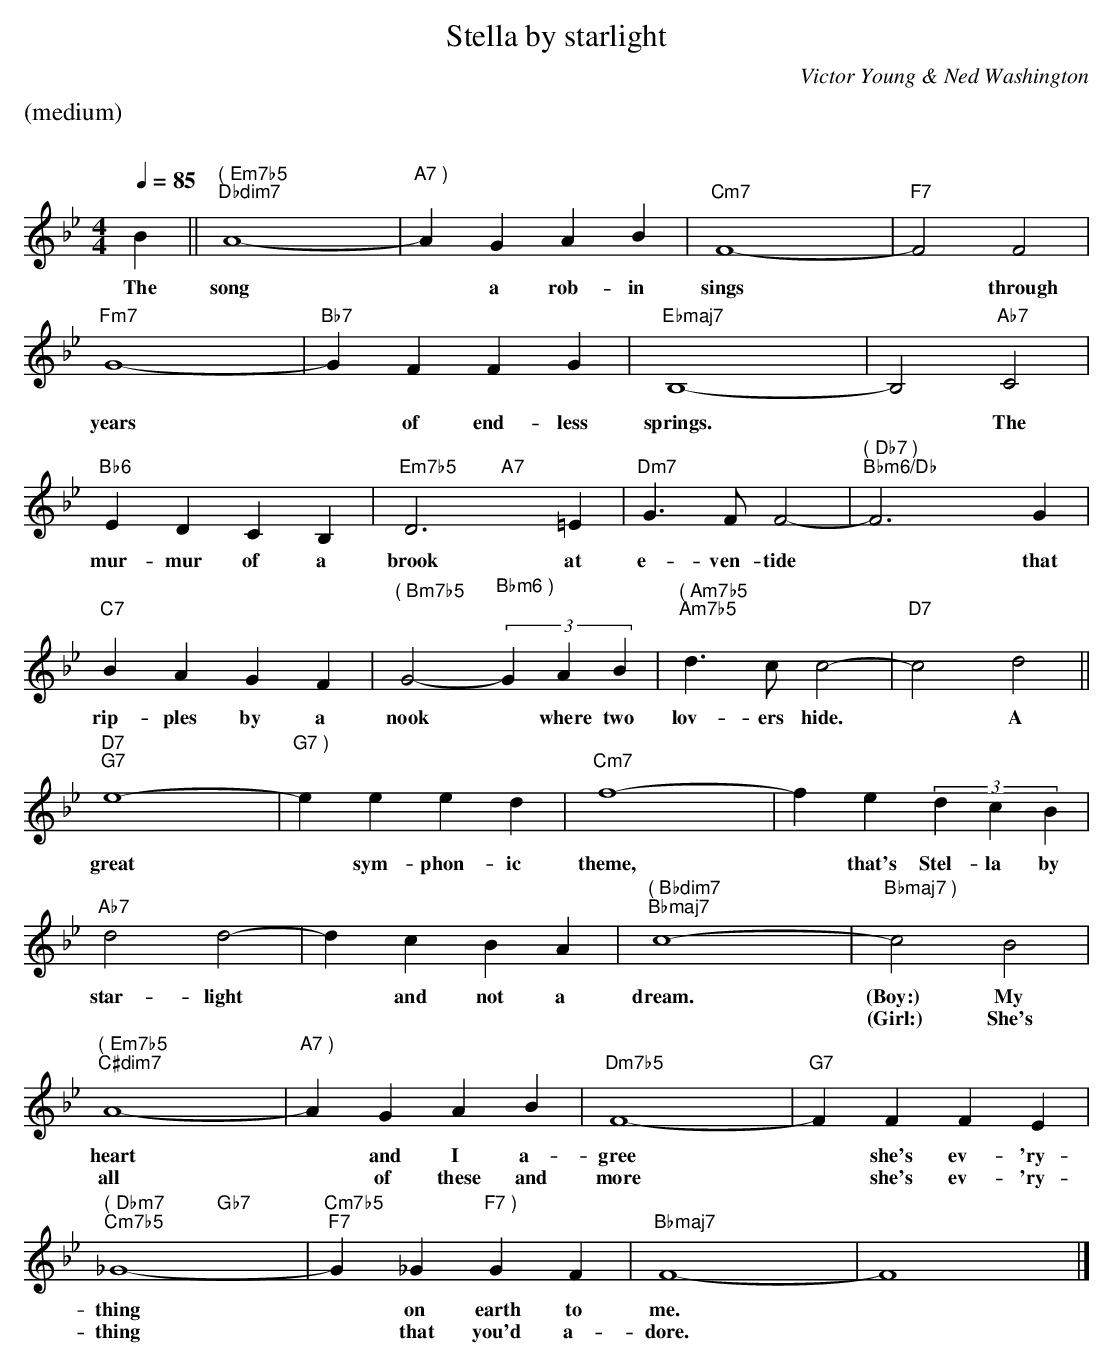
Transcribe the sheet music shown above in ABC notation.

X:1
T: Stella by starlight
M:4/4
L:1/4
C:Victor Young & Ned Washington
Q:1/4=85
%%staves (chords melody))
K:Bb
%%text (medium)
%%vskip 20
V:chords
x||"( Em7b5" "Dbdim7"x2 x2 | "A7 )" " "x2 x2 | "Cm7"x2 x2 | "F7"x2 x2 |
"Fm7"x2 x2 | "Bb7"x2 x2 | "Ebmaj7"x2 x2 | x2 "Ab7"x2 |
"Bb6"x2 x2 | "Em7b5"x2 "A7"x2 | "Dm7"x2 x2 | "( Db7 )" "Bbm6/Db"x2 x2 |
"C7"x2 x2 | "( Bm7b5" " "x2 "Bbm6 )" " "x2 | "( Am7b5" "Am7b5"x2 x2 | "D7"x2 x2 |
"D7" "G7"x2 x2 | "G7 )" " "x2 x2 | "Cm7"x2 x2 | x2 x2 |
"Ab7"x2 x2 | x2 x2 | "( Bbdim7" "Bbmaj7"x2 x2 | "Bbmaj7 )" " "x2 x2 |
"( Em7b5" "C#dim7"x2 x2 | "A7 )" " "x2 x2 | "Dm7b5"x2 x2 | "G7"x2 x2 |
"( Dbm7" "Cm7b5"x2 "Gb7" " "x2 | "Cm7b5" "F7"x2 "F7 )" " "x2 | "Bbmaj7"x2 x2 | x2 x2 |]
V:melody
B||A4-|AGAB|F4-|F2F2|
w:The song * a rob-in sings * through
G4-|GFFG|B,4-|B,2C2|
w:years * of end-less springs. * The
EDCB,|D3=E|G>FF2-|F3G|
w:mur-mur of a brook at e-ven-tide * that
BAGF|G2-(3GAB|d>cc2-|c2d2||
w:rip-ples by a nook * where two lov-ers hide. * A
e4-|eeed|f4-|fe(3dcB|
w:great * sym-phon-ic theme, * that's Stel-la by
d2d2-|dcBA|c4-|c2B2|
w:star-light * and not a dream. (Boy:) My
w:******* (Girl:) She's
A4-|AGAB|F4-|FFFE|
w:heart * and I a-gree *she's ev-'ry-
w:all * of these and more * she's ev-'ry-
_G4-|G_GGF|F4-|F4|]
w:thing * on earth to me.*
w:thing * that you'd a-dore.*
